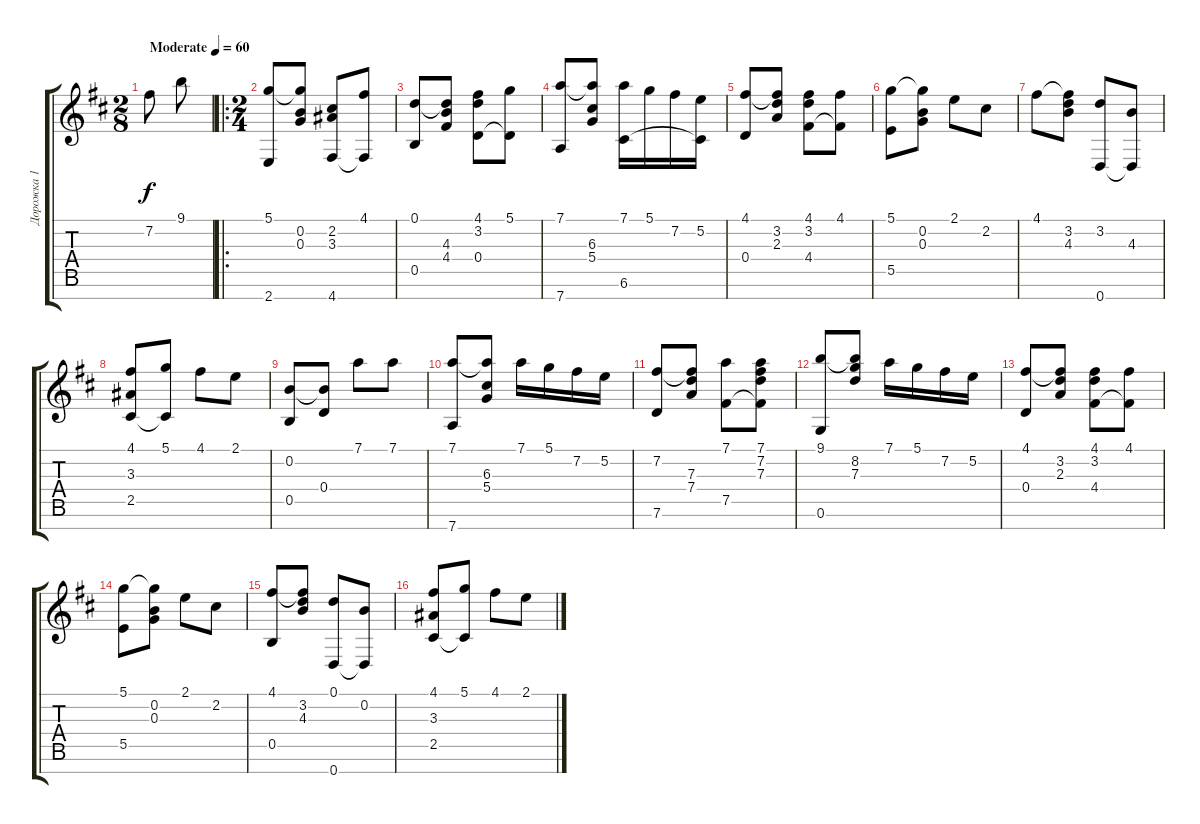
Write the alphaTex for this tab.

\track ("Дорожка 1" "Дорожка 1") {instrument acousticguitarsteel}
\staff {score tabs}
\tuning (D4 B3 G3 D3 B2 G2 D2) {hide}
\ts (2 8)
\tempo (60 "Moderate")
\clef g2
\ks d
7.2.8{dy f instrument acousticguitarsteel} 9.1.8 |
\ro
\ts (2 4)
(5.1 2.7).8 (5.1{t} 0.2 0.3).8 (2.2 3.3 4.7).8 (4.1 4.7{t}).8 |
(0.1 0.5).8 (0.1{t} 4.3 4.4).8 (4.1 3.2 0.4).8 (5.1 0.4{t}).8 |
(7.1 7.7).8 (7.1{t} 6.3 5.4).8 (7.1 6.6).16 5.1.16 7.2.16 (5.2 6.6{t}).16 |
(4.1 0.4).8 (4.1{t} 3.2 2.3).8 (4.1 3.2 4.4).8 (4.1 4.4{t}).8 |
(5.1 5.5).8 (5.1{t} 0.2 0.3).8 2.1.8 2.2.8 |
4.1.8 (4.1{t} 3.2 4.3).8 (3.2 0.7).8 (4.3 0.7{t}).8 |
(4.1 3.3 2.5).8 (5.1 2.5{t}).8 4.1.8 2.1.8 |
(0.2 0.5).8 (0.2{t} 0.4).8 7.1.8 7.1.8 |
(7.1 7.7).8 (7.1{t} 6.3 5.4).8 7.1.16 5.1.16 7.2.16 5.2.16 |
(7.2 7.6).8 (7.2{t} 7.3 7.4).8 (7.1 7.5).8 (7.1 7.2 7.3 7.5{t}).8 |
(9.1 0.6).8 (9.1{t} 8.2 7.3).8 7.1.16 5.1.16 7.2.16 5.2.16 |
(4.1 0.4).8 (4.1{t} 3.2 2.3).8 (4.1 3.2 4.4).8 (4.1 4.4{t}).8 |
(5.1 5.5).8 (5.1{t} 0.2 0.3).8 2.1.8 2.2.8 |
(4.1 0.5).8 (4.1{t} 3.2 4.3).8 (0.1 0.7).8 (0.2 0.7{t}).8 |
(4.1 3.3 2.5).8 (5.1 2.5{t}).8 4.1.8 2.1.8
